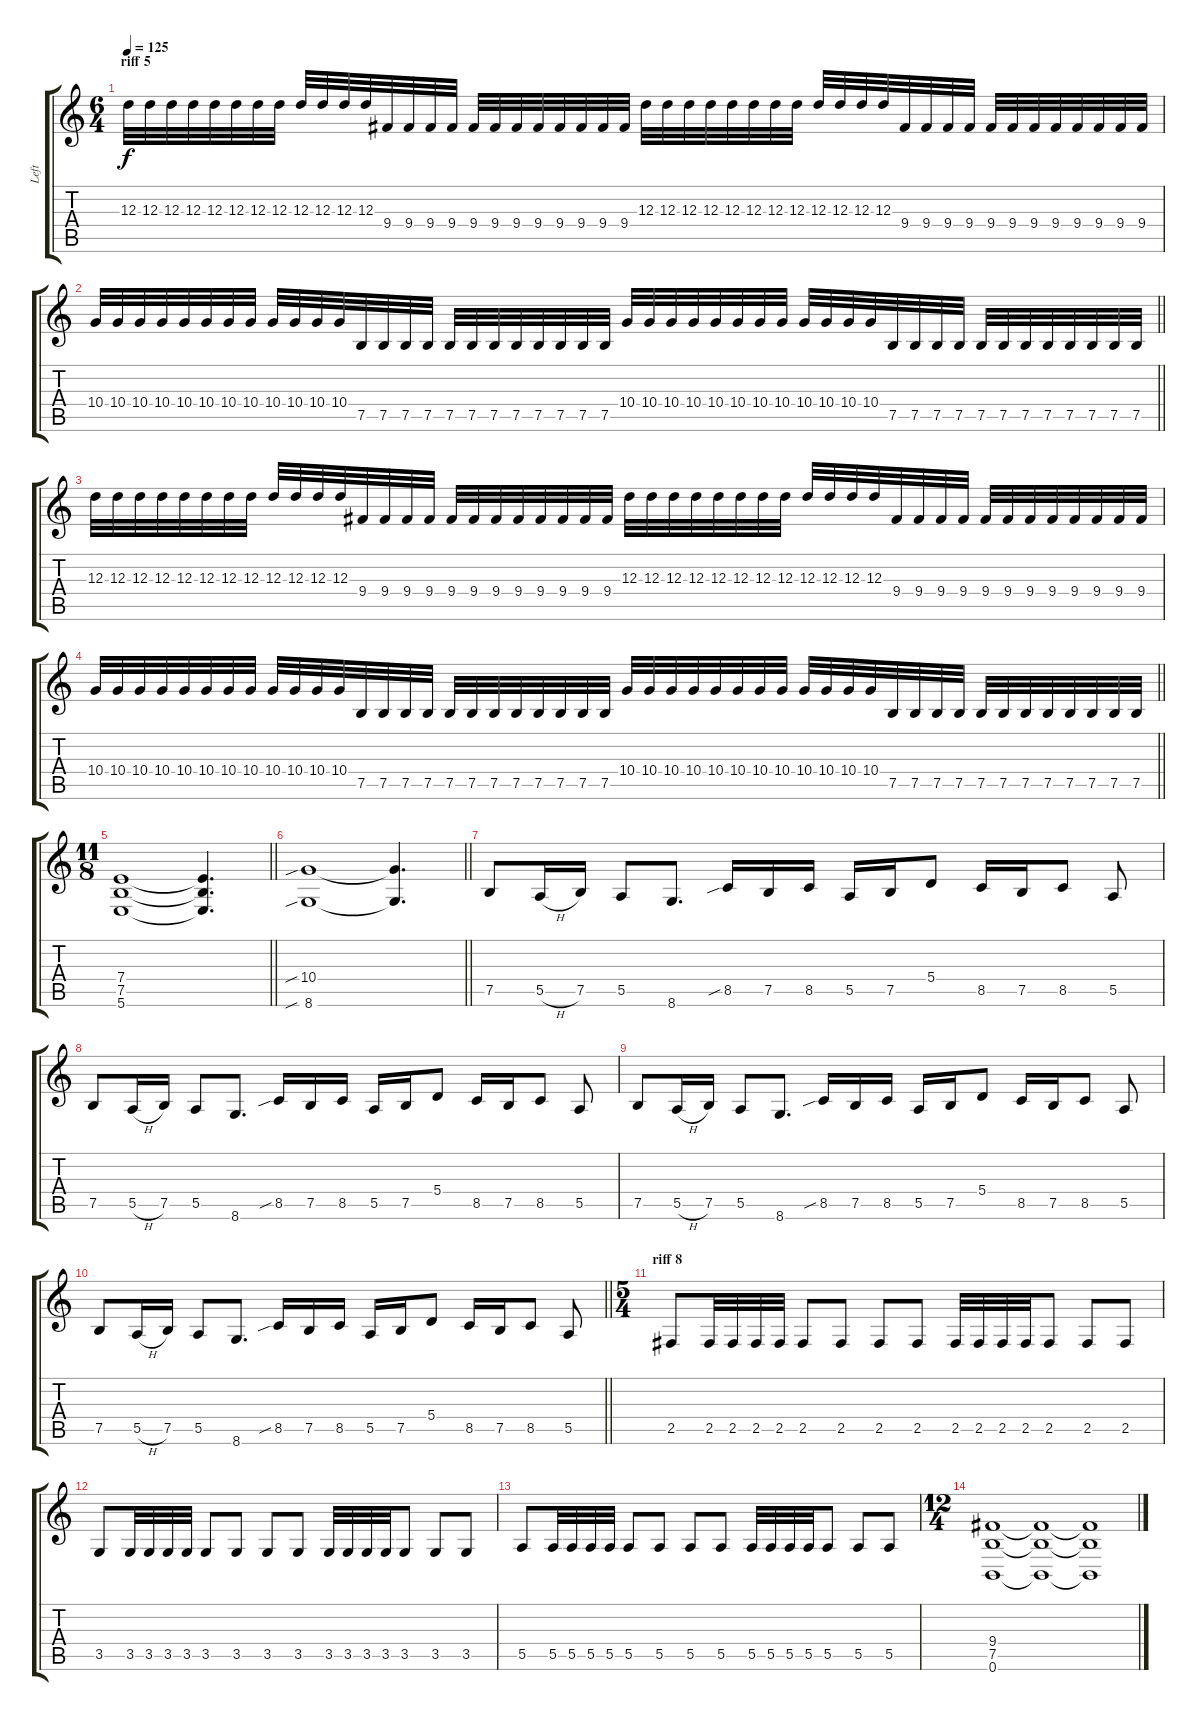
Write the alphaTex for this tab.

\track ("Left" "Left") {instrument distortionguitar}
\staff {score tabs}
\tuning (B3 Gb3 D3 A2 E2 B1) {hide}
\ts (6 4)
\section ("" "riff 5")
\tempo 125
\clef g2
\ks c
12.3.32{dy f} 12.3.32 12.3.32 12.3.32 12.3.32 12.3.32 12.3.32 12.3.32 12.3.32 12.3.32 12.3.32 12.3.32 9.4.32 9.4.32 9.4.32 9.4.32 9.4.32 9.4.32 9.4.32 9.4.32 9.4.32 9.4.32 9.4.32 9.4.32 12.3.32 12.3.32 12.3.32 12.3.32 12.3.32 12.3.32 12.3.32 12.3.32 12.3.32 12.3.32 12.3.32 12.3.32 9.4.32 9.4.32 9.4.32 9.4.32 9.4.32 9.4.32 9.4.32 9.4.32 9.4.32 9.4.32 9.4.32 9.4.32 |
\barLineRight lightlight
10.4.32 10.4.32 10.4.32 10.4.32 10.4.32 10.4.32 10.4.32 10.4.32 10.4.32 10.4.32 10.4.32 10.4.32 7.5.32 7.5.32 7.5.32 7.5.32 7.5.32 7.5.32 7.5.32 7.5.32 7.5.32 7.5.32 7.5.32 7.5.32 10.4.32 10.4.32 10.4.32 10.4.32 10.4.32 10.4.32 10.4.32 10.4.32 10.4.32 10.4.32 10.4.32 10.4.32 7.5.32 7.5.32 7.5.32 7.5.32 7.5.32 7.5.32 7.5.32 7.5.32 7.5.32 7.5.32 7.5.32 7.5.32 |
12.3.32 12.3.32 12.3.32 12.3.32 12.3.32 12.3.32 12.3.32 12.3.32 12.3.32 12.3.32 12.3.32 12.3.32 9.4.32 9.4.32 9.4.32 9.4.32 9.4.32 9.4.32 9.4.32 9.4.32 9.4.32 9.4.32 9.4.32 9.4.32 12.3.32 12.3.32 12.3.32 12.3.32 12.3.32 12.3.32 12.3.32 12.3.32 12.3.32 12.3.32 12.3.32 12.3.32 9.4.32 9.4.32 9.4.32 9.4.32 9.4.32 9.4.32 9.4.32 9.4.32 9.4.32 9.4.32 9.4.32 9.4.32 |
\barLineRight lightlight
10.4.32 10.4.32 10.4.32 10.4.32 10.4.32 10.4.32 10.4.32 10.4.32 10.4.32 10.4.32 10.4.32 10.4.32 7.5.32 7.5.32 7.5.32 7.5.32 7.5.32 7.5.32 7.5.32 7.5.32 7.5.32 7.5.32 7.5.32 7.5.32 10.4.32 10.4.32 10.4.32 10.4.32 10.4.32 10.4.32 10.4.32 10.4.32 10.4.32 10.4.32 10.4.32 10.4.32 7.5.32 7.5.32 7.5.32 7.5.32 7.5.32 7.5.32 7.5.32 7.5.32 7.5.32 7.5.32 7.5.32 7.5.32 |
\ts (11 8)
\barLineRight lightlight
(7.4 7.5 5.6).1 (7.4{t} 7.5{t} 5.6{t}).4{d} |
\barLineRight lightlight
(10.4{sib} 8.6{sib}).1 (10.4{t} 8.6{t}).4{d} |
7.5.8 5.5{h}.16 7.5.16 5.5.8 8.6.8{d} 8.5{sib}.16 7.5.16 8.5.16 5.5.16 7.5.16 5.4.8 8.5.16 7.5.16 8.5.8 5.5.8 |
7.5.8 5.5{h}.16 7.5.16 5.5.8 8.6.8{d} 8.5{sib}.16 7.5.16 8.5.16 5.5.16 7.5.16 5.4.8 8.5.16 7.5.16 8.5.8 5.5.8 |
7.5.8 5.5{h}.16 7.5.16 5.5.8 8.6.8{d} 8.5{sib}.16 7.5.16 8.5.16 5.5.16 7.5.16 5.4.8 8.5.16 7.5.16 8.5.8 5.5.8 |
\barLineRight lightlight
7.5.8 5.5{h}.16 7.5.16 5.5.8 8.6.8{d} 8.5{sib}.16 7.5.16 8.5.16 5.5.16 7.5.16 5.4.8 8.5.16 7.5.16 8.5.8 5.5.8 |
\ts (5 4)
\section ("" "riff 8")
2.5.8 2.5.32 2.5.32 2.5.32 2.5.32 2.5.8 2.5.8 2.5.8 2.5.8 2.5.32 2.5.32 2.5.32 2.5.32 2.5.8 2.5.8 2.5.8 |
3.5.8 3.5.32 3.5.32 3.5.32 3.5.32 3.5.8 3.5.8 3.5.8 3.5.8 3.5.32 3.5.32 3.5.32 3.5.32 3.5.8 3.5.8 3.5.8 |
5.5.8 5.5.32 5.5.32 5.5.32 5.5.32 5.5.8 5.5.8 5.5.8 5.5.8 5.5.32 5.5.32 5.5.32 5.5.32 5.5.8 5.5.8 5.5.8 |
\ts (12 4)
(9.4 7.5 0.6).1 (9.4{t} 7.5{t} 0.6{t}).1 (9.4{t} 7.5{t} 0.6{t}).1
